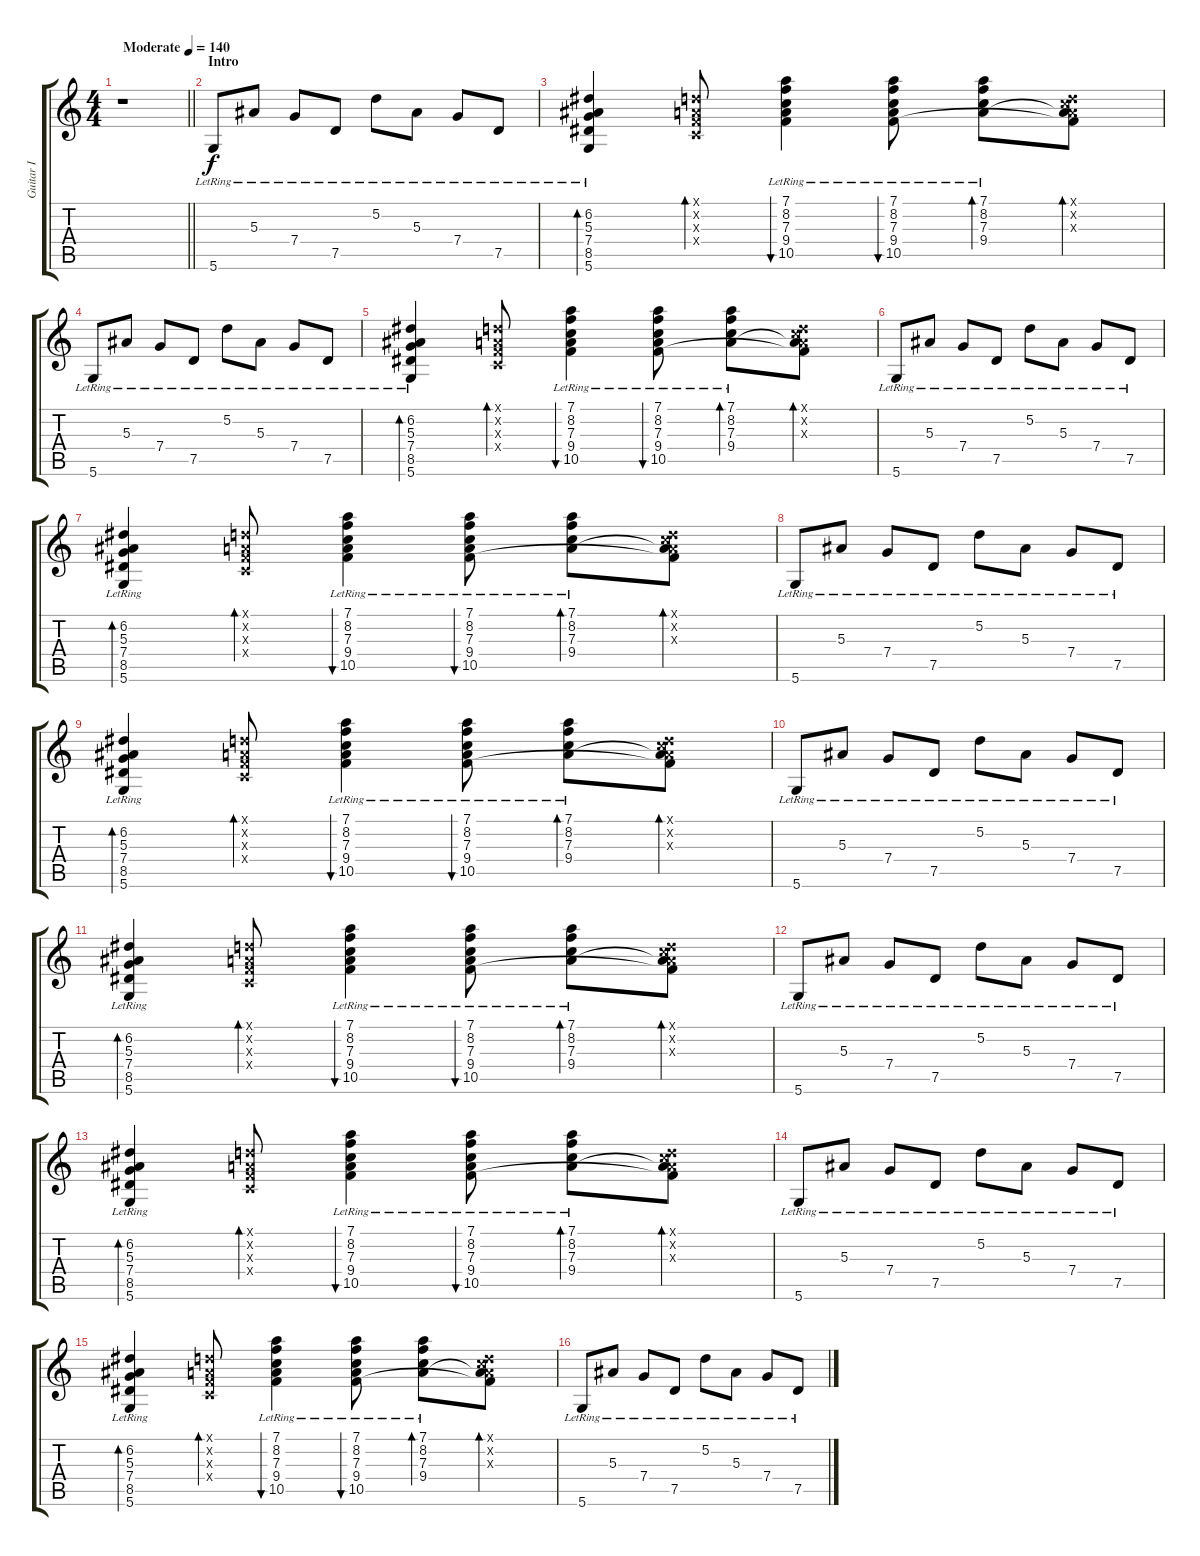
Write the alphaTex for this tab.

\track ("Guitar I" "Guitar I") {instrument acousticguitarsteel}
\staff {score tabs}
\tuning (D4 A3 F3 C3 G2 D2) {hide}
\ts (4 4)
\tempo (140 "Moderate")
\clef g2
\barLineRight lightlight
\ks c
r.1{dy f instrument acousticguitarsteel} |
\section ("" "Intro")
5.6{lr}.8 5.3{lr}.8 7.4{lr}.8 7.5{lr}.8 5.2{lr}.8 5.3{lr}.8 7.4{lr}.8 7.5{lr}.8 |
(6.2{lr} 5.3{lr} 7.4{lr} 8.5{lr} 5.6).4{bd 60} (0.1{x} 0.2{x} 0.3{x} 0.4{x}).8{bd 30} (7.1{lr} 8.2{lr} 7.3{lr} 9.4{lr} 10.5{lr}).4{bu 30} (7.1{lr} 8.2{lr} 7.3{lr} 9.4{lr} 10.5{lr}).8{bu 30} (7.1{lr} 8.2{lr} 7.3{lr} 9.4{lr}).8{bd 30} (0.1{x} 3.2{x} 4.3{x} 9.4{t} 10.5{t}).8{bd 60} |
5.6{lr}.8 5.3{lr}.8 7.4{lr}.8 7.5{lr}.8 5.2{lr}.8 5.3{lr}.8 7.4{lr}.8 7.5{lr}.8 |
(6.2{lr} 5.3{lr} 7.4{lr} 8.5{lr} 5.6).4{bd 60} (0.1{x} 0.2{x} 0.3{x} 0.4{x}).8{bd 30} (7.1{lr} 8.2{lr} 7.3{lr} 9.4{lr} 10.5{lr}).4{bu 30} (7.1{lr} 8.2{lr} 7.3{lr} 9.4{lr} 10.5{lr}).8{bu 30} (7.1{lr} 8.2{lr} 7.3{lr} 9.4{lr}).8{bd 30} (0.1{x} 3.2{x} 4.3{x} 9.4{t} 10.5{t}).8{bd 60} |
5.6{lr}.8 5.3{lr}.8 7.4{lr}.8 7.5{lr}.8 5.2{lr}.8 5.3{lr}.8 7.4{lr}.8 7.5{lr}.8 |
(6.2{lr} 5.3{lr} 7.4{lr} 8.5{lr} 5.6).4{bd 60} (0.1{x} 0.2{x} 0.3{x} 0.4{x}).8{bd 30} (7.1{lr} 8.2{lr} 7.3{lr} 9.4{lr} 10.5{lr}).4{bu 30} (7.1{lr} 8.2{lr} 7.3{lr} 9.4{lr} 10.5{lr}).8{bu 30} (7.1{lr} 8.2{lr} 7.3{lr} 9.4{lr}).8{bd 30} (0.1{x} 3.2{x} 4.3{x} 9.4{t} 10.5{t}).8{bd 60} |
5.6{lr}.8 5.3{lr}.8 7.4{lr}.8 7.5{lr}.8 5.2{lr}.8 5.3{lr}.8 7.4{lr}.8 7.5{lr}.8 |
(6.2{lr} 5.3{lr} 7.4{lr} 8.5{lr} 5.6).4{bd 60} (0.1{x} 0.2{x} 0.3{x} 0.4{x}).8{bd 30} (7.1{lr} 8.2{lr} 7.3{lr} 9.4{lr} 10.5{lr}).4{bu 30} (7.1{lr} 8.2{lr} 7.3{lr} 9.4{lr} 10.5{lr}).8{bu 30} (7.1{lr} 8.2{lr} 7.3{lr} 9.4{lr}).8{bd 30} (0.1{x} 3.2{x} 4.3{x} 9.4{t} 10.5{t}).8{bd 60} |
5.6{lr}.8 5.3{lr}.8 7.4{lr}.8 7.5{lr}.8 5.2{lr}.8 5.3{lr}.8 7.4{lr}.8 7.5{lr}.8 |
(6.2{lr} 5.3{lr} 7.4{lr} 8.5{lr} 5.6).4{bd 60} (0.1{x} 0.2{x} 0.3{x} 0.4{x}).8{bd 30} (7.1{lr} 8.2{lr} 7.3{lr} 9.4{lr} 10.5{lr}).4{bu 30} (7.1{lr} 8.2{lr} 7.3{lr} 9.4{lr} 10.5{lr}).8{bu 30} (7.1{lr} 8.2{lr} 7.3{lr} 9.4{lr}).8{bd 30} (0.1{x} 3.2{x} 4.3{x} 9.4{t} 10.5{t}).8{bd 60} |
5.6{lr}.8 5.3{lr}.8 7.4{lr}.8 7.5{lr}.8 5.2{lr}.8 5.3{lr}.8 7.4{lr}.8 7.5{lr}.8 |
(6.2{lr} 5.3{lr} 7.4{lr} 8.5{lr} 5.6).4{bd 60} (0.1{x} 0.2{x} 0.3{x} 0.4{x}).8{bd 30} (7.1{lr} 8.2{lr} 7.3{lr} 9.4{lr} 10.5{lr}).4{bu 30} (7.1{lr} 8.2{lr} 7.3{lr} 9.4{lr} 10.5{lr}).8{bu 30} (7.1{lr} 8.2{lr} 7.3{lr} 9.4{lr}).8{bd 30} (0.1{x} 3.2{x} 4.3{x} 9.4{t} 10.5{t}).8{bd 60} |
5.6{lr}.8 5.3{lr}.8 7.4{lr}.8 7.5{lr}.8 5.2{lr}.8 5.3{lr}.8 7.4{lr}.8 7.5{lr}.8 |
(6.2{lr} 5.3{lr} 7.4{lr} 8.5{lr} 5.6).4{bd 60} (0.1{x} 0.2{x} 0.3{x} 0.4{x}).8{bd 30} (7.1{lr} 8.2{lr} 7.3{lr} 9.4{lr} 10.5{lr}).4{bu 30} (7.1{lr} 8.2{lr} 7.3{lr} 9.4{lr} 10.5{lr}).8{bu 30} (7.1{lr} 8.2{lr} 7.3{lr} 9.4{lr}).8{bd 30} (0.1{x} 3.2{x} 4.3{x} 9.4{t} 10.5{t}).8{bd 60} |
5.6{lr}.8 5.3{lr}.8 7.4{lr}.8 7.5{lr}.8 5.2{lr}.8 5.3{lr}.8 7.4{lr}.8 7.5{lr}.8
